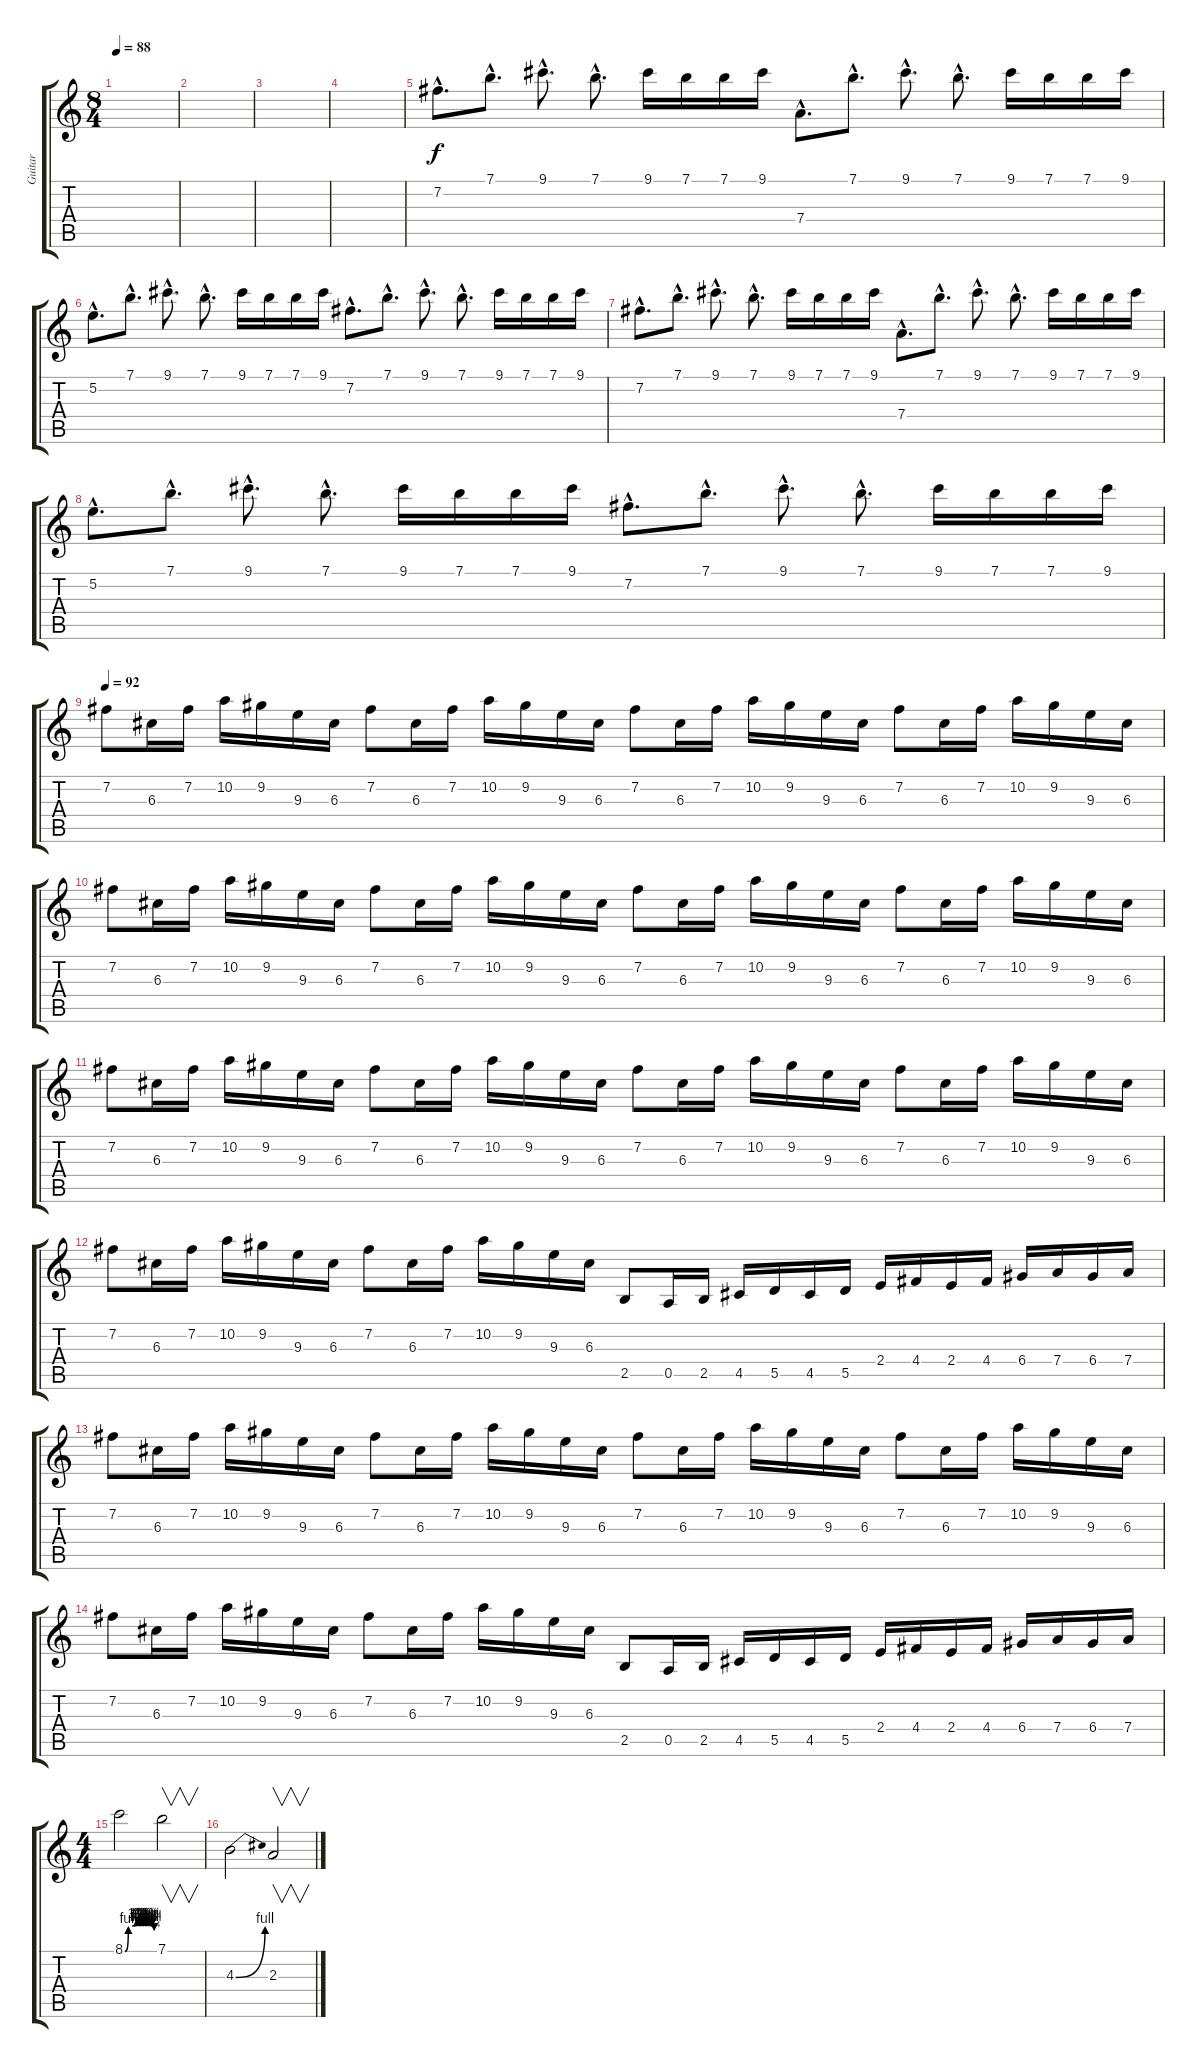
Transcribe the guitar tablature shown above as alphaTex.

\track ("Guitar" "Guitar") {instrument distortionguitar}
\staff {score tabs}
\tuning (E4 B3 G3 D3 A2 E2) {hide}
\ts (8 4)
\tempo 88
\clef g2
\ks c
|
|
|
|
7.2{hac}.8{d} 7.1{hac}.8{d} 9.1{hac}.8{d} 7.1{hac}.8{d} 9.1.16 7.1.16 7.1.16 9.1.16 7.4{hac}.8{d} 7.1{hac}.8{d} 9.1{hac}.8{d} 7.1{hac}.8{d} 9.1.16 7.1.16 7.1.16 9.1.16 |
5.2{hac}.8{d} 7.1{hac}.8{d} 9.1{hac}.8{d} 7.1{hac}.8{d} 9.1.16 7.1.16 7.1.16 9.1.16 7.2{hac}.8{d} 7.1{hac}.8{d} 9.1{hac}.8{d} 7.1{hac}.8{d} 9.1.16 7.1.16 7.1.16 9.1.16 |
7.2{hac}.8{d} 7.1{hac}.8{d} 9.1{hac}.8{d} 7.1{hac}.8{d} 9.1.16 7.1.16 7.1.16 9.1.16 7.4{hac}.8{d} 7.1{hac}.8{d} 9.1{hac}.8{d} 7.1{hac}.8{d} 9.1.16 7.1.16 7.1.16 9.1.16 |
5.2{hac}.8{d} 7.1{hac}.8{d} 9.1{hac}.8{d} 7.1{hac}.8{d} 9.1.16 7.1.16 7.1.16 9.1.16 7.2{hac}.8{d} 7.1{hac}.8{d} 9.1{hac}.8{d} 7.1{hac}.8{d} 9.1.16 7.1.16 7.1.16 9.1.16 |
\tempo 92
7.2.8 6.3.16 7.2.16 10.2.16 9.2.16 9.3.16 6.3.16 7.2.8 6.3.16 7.2.16 10.2.16 9.2.16 9.3.16 6.3.16 7.2.8 6.3.16 7.2.16 10.2.16 9.2.16 9.3.16 6.3.16 7.2.8 6.3.16 7.2.16 10.2.16 9.2.16 9.3.16 6.3.16 |
7.2.8 6.3.16 7.2.16 10.2.16 9.2.16 9.3.16 6.3.16 7.2.8 6.3.16 7.2.16 10.2.16 9.2.16 9.3.16 6.3.16 7.2.8 6.3.16 7.2.16 10.2.16 9.2.16 9.3.16 6.3.16 7.2.8 6.3.16 7.2.16 10.2.16 9.2.16 9.3.16 6.3.16 |
7.2.8 6.3.16 7.2.16 10.2.16 9.2.16 9.3.16 6.3.16 7.2.8 6.3.16 7.2.16 10.2.16 9.2.16 9.3.16 6.3.16 7.2.8 6.3.16 7.2.16 10.2.16 9.2.16 9.3.16 6.3.16 7.2.8 6.3.16 7.2.16 10.2.16 9.2.16 9.3.16 6.3.16 |
7.2.8 6.3.16 7.2.16 10.2.16 9.2.16 9.3.16 6.3.16 7.2.8 6.3.16 7.2.16 10.2.16 9.2.16 9.3.16 6.3.16 2.5.8 0.5.16 2.5.16 4.5.16 5.5.16 4.5.16 5.5.16 2.4.16 4.4.16 2.4.16 4.4.16 6.4.16 7.4.16 6.4.16 7.4.16 |
7.2.8 6.3.16 7.2.16 10.2.16 9.2.16 9.3.16 6.3.16 7.2.8 6.3.16 7.2.16 10.2.16 9.2.16 9.3.16 6.3.16 7.2.8 6.3.16 7.2.16 10.2.16 9.2.16 9.3.16 6.3.16 7.2.8 6.3.16 7.2.16 10.2.16 9.2.16 9.3.16 6.3.16 |
7.2.8 6.3.16 7.2.16 10.2.16 9.2.16 9.3.16 6.3.16 7.2.8 6.3.16 7.2.16 10.2.16 9.2.16 9.3.16 6.3.16 2.5.8 0.5.16 2.5.16 4.5.16 5.5.16 4.5.16 5.5.16 2.4.16 4.4.16 2.4.16 4.4.16 6.4.16 7.4.16 6.4.16 7.4.16 |
\ts (4 4)
8.1{be (custom 0 0 7 4 22 4 25 5 28 4 30 5 32 4 34 5 36 4 39 5 42 4 44 5 47 4 49 5 52 4 54 5 57 4 60 3)}.2 7.1.2{v} |
4.3{be (bend 0 0 60 4)}.2 2.3.2{v}
